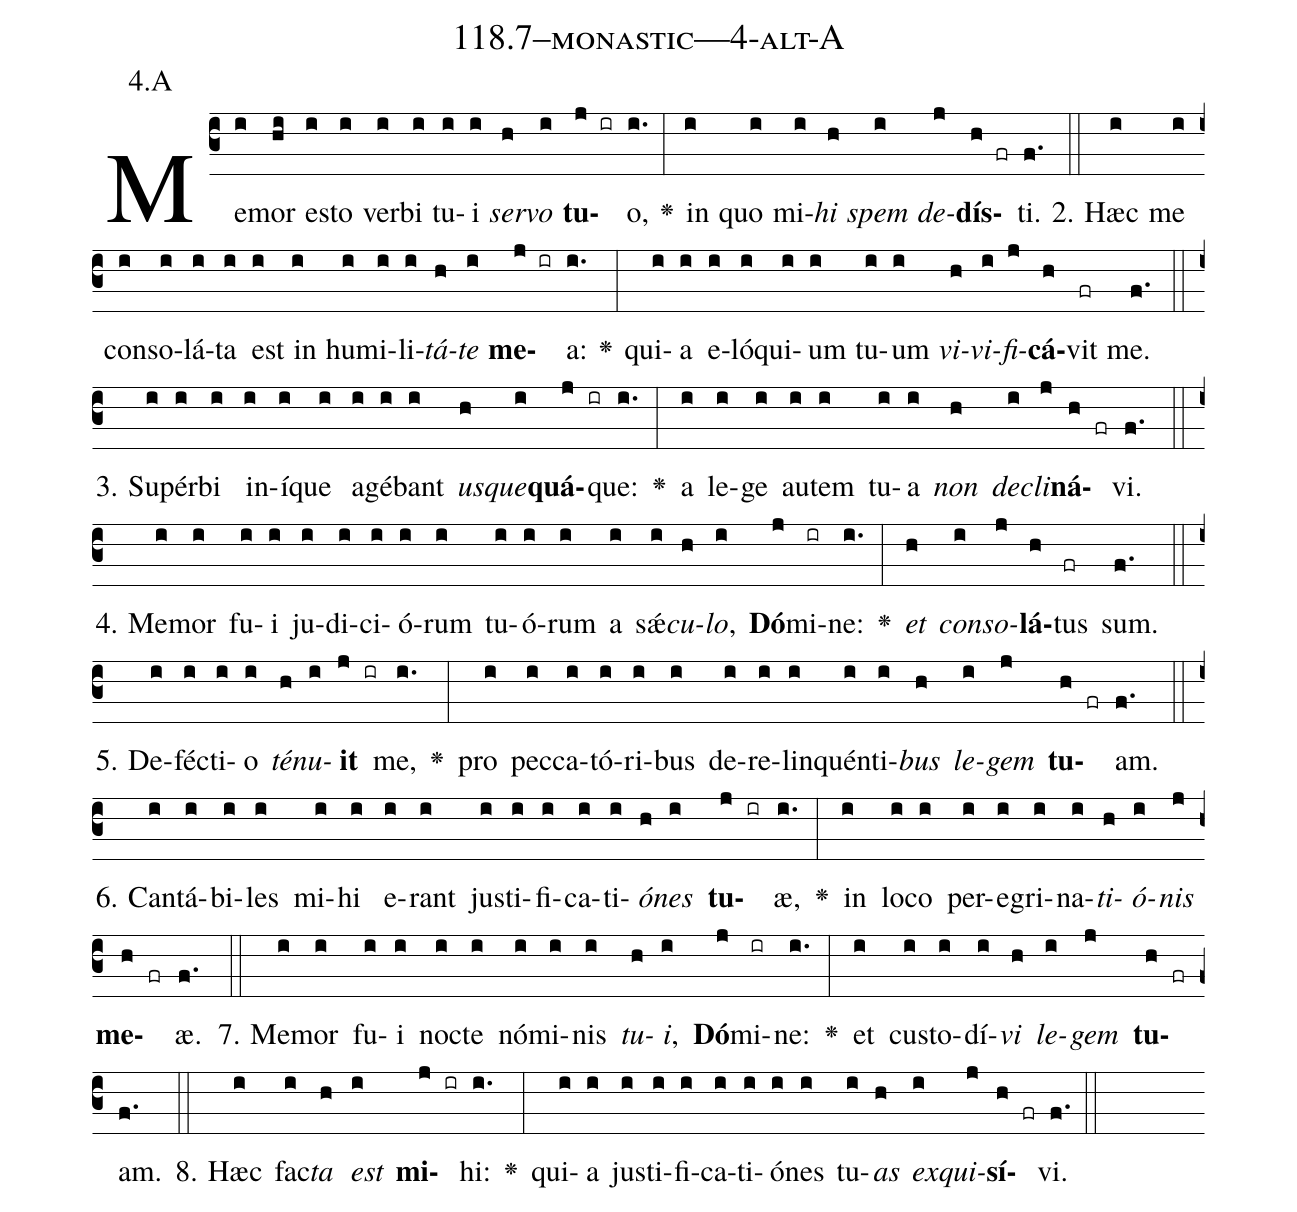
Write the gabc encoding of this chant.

name: 118.7--monastic---4-alt-A;
annotation: 4.A;
%%
(c3)Me(i)mor(hi) es(i)to(i) ver(i)bi(i) tu(i)i(i) <i>ser</i>(h)<i>vo</i>(i) <b>tu</b>(j ir)o,(i.) <v>\greheightstar</v>(:) in(i) quo(i) mi(i)<i>hi</i>(h) <i>spem</i>(i) <i>de</i>(j)<b>dís</b>(h fr)ti.(f.) (::)
2. Hæc(i) me(i) con(i)so(i)lá(i)ta(i) est(i) in(i) hu(i)mi(i)li(i)<i>tá</i>(h)<i>te</i>(i) <b>me</b>(j ir)a:(i.) <v>\greheightstar</v>(:) qui(i)a(i) e(i)ló(i)qui(i)um(i) tu(i)um(i) <i>vi</i>(h)<i>vi</i>(i)<i>fi</i>(j)<b>cá</b>(h)vit(fr) me.(f.) (::)
3. Su(i)pér(i)bi(i) in(i)í(i)que(i) a(i)gé(i)bant(i) <i>us</i>(h)<i>que</i>(i)<b>quá</b>(j ir)que:(i.) <v>\greheightstar</v>(:) a(i) le(i)ge(i) au(i)tem(i) tu(i)a(i) <i>non</i>(h) <i>de</i>(i)<i>cli</i>(j)<b>ná</b>(h fr)vi.(f.) (::)
4. Me(i)mor(i) fu(i)i(i) ju(i)di(i)ci(i)ó(i)rum(i) tu(i)ó(i)rum(i) a(i) sǽ(i)<i>cu</i>(h)<i>lo</i>,(i) <b>Dó</b>(j)mi(ir)ne:(i.) <v>\greheightstar</v>(:) <i>et</i>(h) <i>con</i>(i)<i>so</i>(j)<b>lá</b>(h)tus(fr) sum.(f.) (::)
5. De(i)féc(i)ti(i)o(i) <i>té</i>(h)<i>nu</i>(i)<b>it</b>(j ir) me,(i.) <v>\greheightstar</v>(:) pro(i) pec(i)ca(i)tó(i)ri(i)bus(i) de(i)re(i)lin(i)quén(i)ti(i)<i>bus</i>(h) <i>le</i>(i)<i>gem</i>(j) <b>tu</b>(h fr)am.(f.) (::)
6. Can(i)tá(i)bi(i)les(i) mi(i)hi(i) e(i)rant(i) jus(i)ti(i)fi(i)ca(i)ti(i)<i>ó</i>(h)<i>nes</i>(i) <b>tu</b>(j ir)æ,(i.) <v>\greheightstar</v>(:) in(i) lo(i)co(i) per(i)e(i)gri(i)na(i)<i>ti</i>(h)<i>ó</i>(i)<i>nis</i>(j) <b>me</b>(h fr)æ.(f.) (::)
7. Me(i)mor(i) fu(i)i(i) noc(i)te(i) nó(i)mi(i)nis(i) <i>tu</i>(h)<i>i</i>,(i) <b>Dó</b>(j)mi(ir)ne:(i.) <v>\greheightstar</v>(:) et(i) cus(i)to(i)dí(i)<i>vi</i>(h) <i>le</i>(i)<i>gem</i>(j) <b>tu</b>(h fr)am.(f.) (::)
8. Hæc(i) fac(i)<i>ta</i>(h) <i>est</i>(i) <b>mi</b>(j ir)hi:(i.) <v>\greheightstar</v>(:) qui(i)a(i) jus(i)ti(i)fi(i)ca(i)ti(i)ó(i)nes(i) tu(i)<i>as</i>(h) <i>ex</i>(i)<i>qui</i>(j)<b>sí</b>(h fr)vi.(f.) (::)
